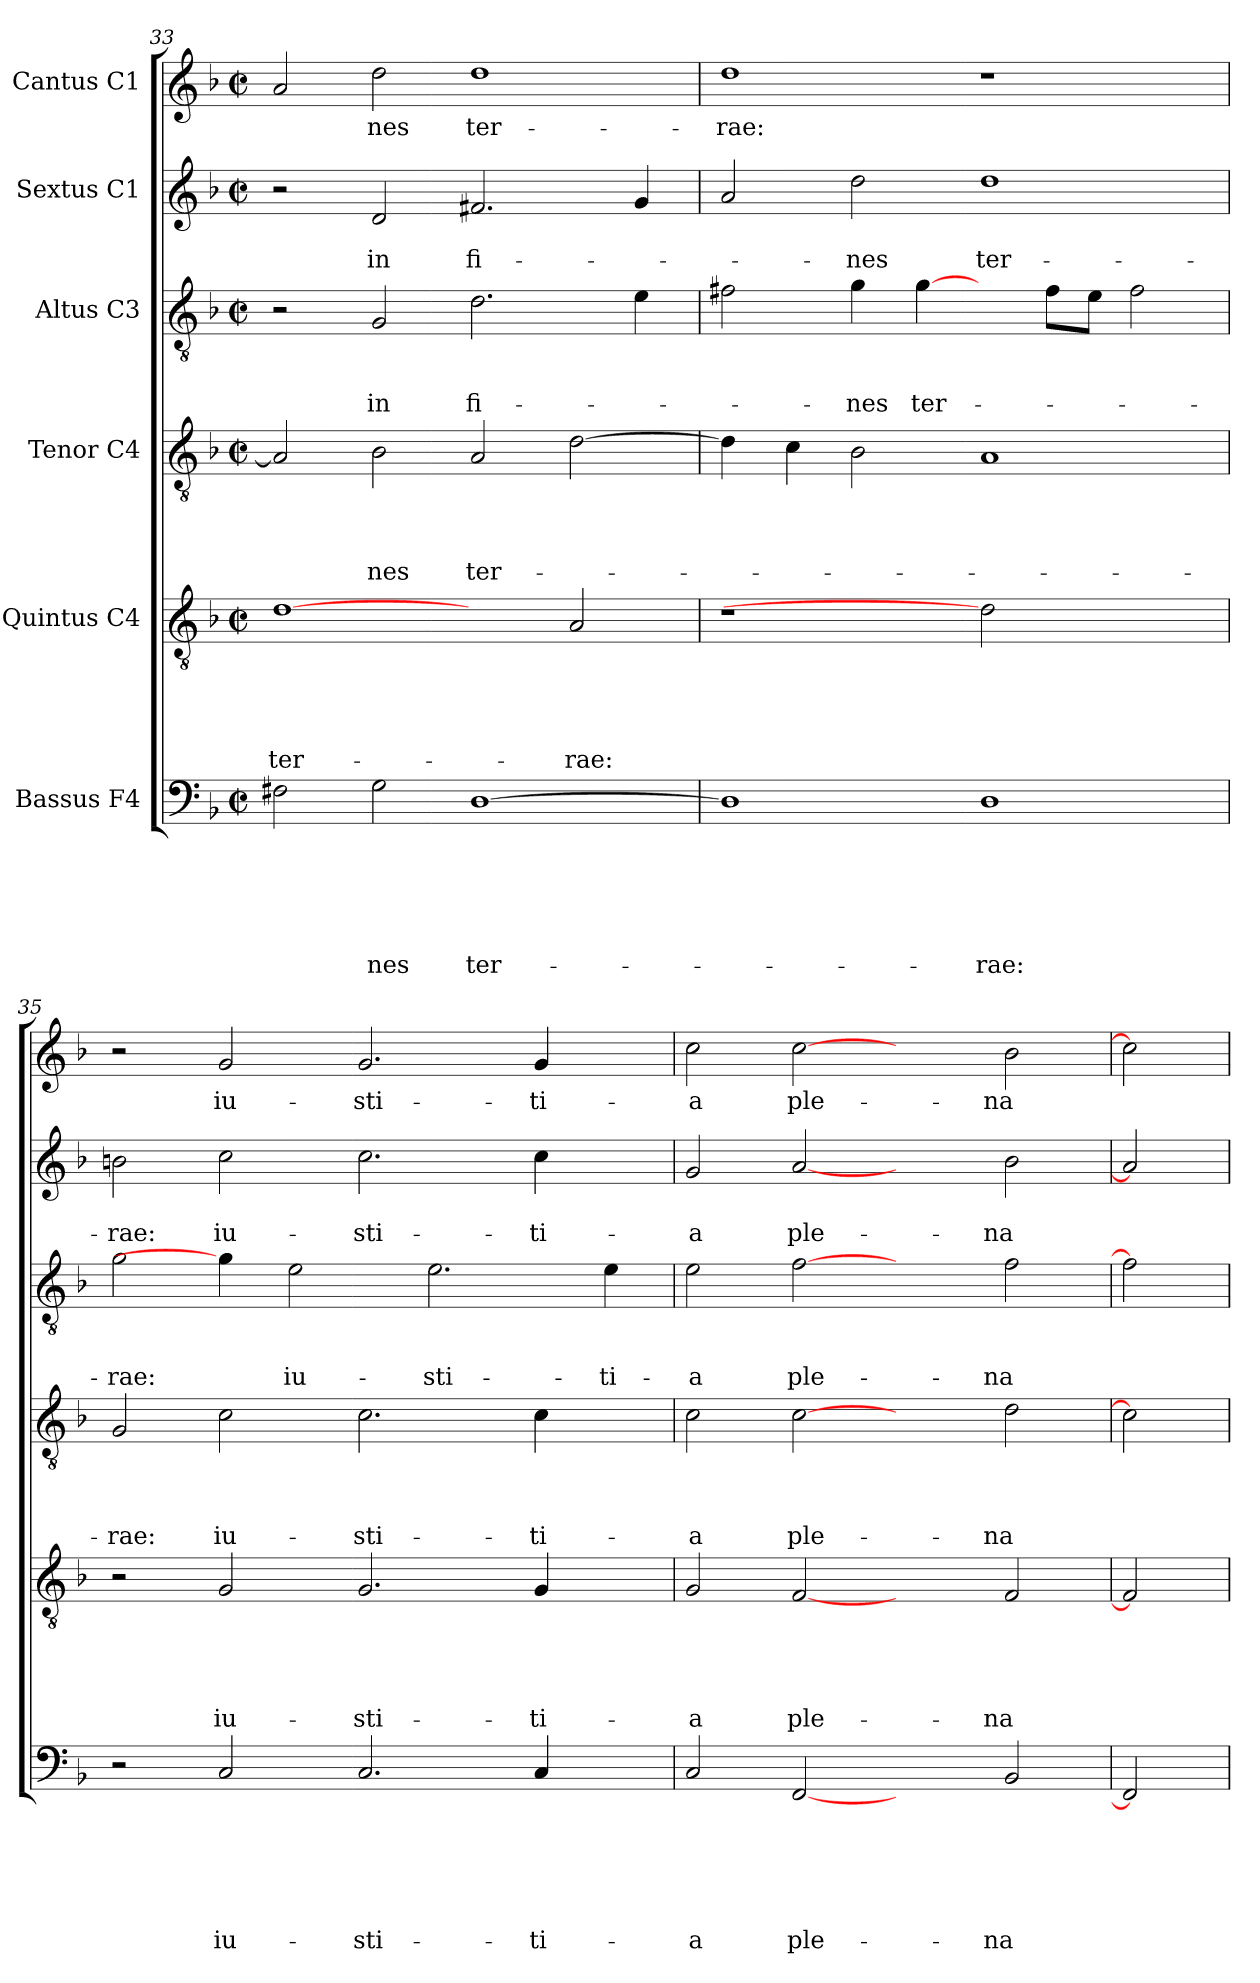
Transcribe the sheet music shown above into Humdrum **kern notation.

**kern	**text	**text	**text	**text	**text	**text	**kern	**text	**text	**text	**text	**text	**kern	**text	**text	**text	**text	**kern	**text	**text	**text	**kern	**text	**text	**kern	**text
*part6	*part6	*part6	*part6	*part6	*part6	*part6	*part5	*part5	*part5	*part5	*part5	*part5	*part4	*part4	*part4	*part4	*part4	*part3	*part3	*part3	*part3	*part2	*part2	*part2	*part1	*part1
*staff6	*staff6	*staff6	*staff6	*staff6	*staff6	*staff6	*staff5	*staff5	*staff5	*staff5	*staff5	*staff5	*staff4	*staff4	*staff4	*staff4	*staff4	*staff3	*staff3	*staff3	*staff3	*staff2	*staff2	*staff2	*staff1	*staff1
*I"Bassus F4	*	*	*	*	*	*	*I"Quintus C4	*	*	*	*	*	*I"Tenor C4	*	*	*	*	*I"Altus C3	*	*	*	*I"Sextus C1	*	*	*I"Cantus C1	*
*clefF4	*	*	*	*	*	*	*clefGv2	*	*	*	*	*	*clefGv2	*	*	*	*	*clefGv2	*	*	*	*clefG2	*	*	*clefG2	*
*k[b-]	*	*	*	*	*	*	*k[b-]	*	*	*	*	*	*k[b-]	*	*	*	*	*k[b-]	*	*	*	*k[b-]	*	*	*k[b-]	*
*F:	*	*	*	*	*	*	*F:	*	*	*	*	*	*F:	*	*	*	*	*F:	*	*	*	*F:	*	*	*F:	*
*M2/2	*	*	*	*	*	*	*M2/2	*	*	*	*	*	*M2/2	*	*	*	*	*M2/2	*	*	*	*M2/2	*	*	*M2/2	*
*met(c|)	*	*	*	*	*	*	*met(c|)	*	*	*	*	*	*met(c|)	*	*	*	*	*met(c|)	*	*	*	*met(c|)	*	*	*met(c|)	*
=33	=33	=33	=33	=33	=33	=33	=33	=33	=33	=33	=33	=33	=33	=33	=33	=33	=33	=33	=33	=33	=33	=33	=33	=33	=33	=33
!	!	!	!	!	!	!	!	!	!	!	!	!LO:LY:b	!	!	!	!	!	!	!	!	!	!	!	!	!	!
2F#X\	.	.	.	.	.	.	[1d	.	.	.	.	ter-	2A/]	.	.	.	.	2r	.	.	.	2r	.	.	2a/	.
!	!	!	!	!	!	!LO:LY:b	!	!	!	!	!	!	!	!	!	!	!LO:LY:b	!	!	!	!LO:LY:b	!	!	!LO:LY:b	!	!LO:LY:b
2G\	.	.	.	.	.	-nes	.	.	.	.	.	.	2B-\	.	.	.	-nes	2G/	.	.	in	2d/	.	in	2dd\	-nes
!	!	!	!	!	!	!LO:LY:b	!	!	!	!	!	!	!	!	!	!	!LO:LY:b	!	!	!	!LO:LY:b	!	!	!LO:LY:b	!	!LO:LY:b
[1D	.	.	.	.	.	ter-	2ryy	.	.	.	.	.	2A/	.	.	.	ter-	2.d\	.	.	fi-	2.f#X/	.	fi-	1dd	ter-
!	!	!	!	!	!	!	!	!	!	!	!	!LO:LY:b	!	!	!	!	!	!	!	!	!	!	!	!	!	!
.	.	.	.	.	.	.	2A/	.	.	.	.	-rae:	[2d\	.	.	.	.	.	.	.	.	.	.	.	.	.
.	.	.	.	.	.	.	.	.	.	.	.	.	.	.	.	.	.	4e\	.	.	.	4g/	.	.	.	.
=34	=34	=34	=34	=34	=34	=34	=34	=34	=34	=34	=34	=34	=34	=34	=34	=34	=34	=34	=34	=34	=34	=34	=34	=34	=34	=34
!	!	!	!	!	!	!	!	!	!	!	!	!	!	!	!	!	!	!	!	!	!	!	!	!	!	!LO:LY:b
1D]	.	.	.	.	.	.	1r	.	.	.	.	.	4d\]	.	.	.	.	2f#X\	.	.	.	2a/	.	.	1dd	-rae:
.	.	.	.	.	.	.	.	.	.	.	.	.	4c\	.	.	.	.	.	.	.	.	.	.	.	.	.
!	!	!	!	!	!	!	!	!	!	!	!	!	!	!	!	!	!	!	!	!	!LO:LY:b	!	!	!LO:LY:b	!	!
.	.	.	.	.	.	.	.	.	.	.	.	.	2B-\	.	.	.	.	4g\	.	.	-nes	2dd\	.	-nes	.	.
!	!	!	!	!	!	!	!	!	!	!	!	!	!	!	!	!	!	!	!	!	!LO:LY:b	!	!	!	!	!
.	.	.	.	.	.	.	.	.	.	.	.	.	.	.	.	.	.	[4g\	.	.	ter-	.	.	.	.	.
!	!	!	!	!	!	!LO:LY:b	!	!	!	!	!	!	!	!	!	!	!	!	!	!	!	!	!	!LO:LY:b	!	!
1D	.	.	.	.	.	-rae:	2d]	.	.	.	.	.	1A	.	.	.	.	4ryy	.	.	.	1dd	.	ter-	1r	.
.	.	.	.	.	.	.	.	.	.	.	.	.	.	.	.	.	.	8f#\L	.	.	.	.	.	.	.	.
.	.	.	.	.	.	.	.	.	.	.	.	.	.	.	.	.	.	8e\J	.	.	.	.	.	.	.	.
.	.	.	.	.	.	.	2ryy	.	.	.	.	.	.	.	.	.	.	2f#\	.	.	.	.	.	.	.	.
!!LO:PB:g=z
=35	=35	=35	=35	=35	=35	=35	=35	=35	=35	=35	=35	=35	=35	=35	=35	=35	=35	=35	=35	=35	=35	=35	=35	=35	=35	=35
!	!	!	!	!	!	!	!	!	!	!	!	!	!	!	!	!	!LO:LY:b	!	!	!	!LO:LY:b	!	!	!LO:LY:b	!	!
2r	.	.	.	.	.	.	2r	.	.	.	.	.	2G/	.	.	.	-rae:	2g\	.	.	-rae:	2bn\	.	-rae:	2r	.
!	!	!	!	!	!	!LO:LY:b	!	!	!	!	!	!LO:LY:b	!	!	!	!	!LO:LY:b	!	!	!	!	!	!	!LO:LY:b	!	!LO:LY:b
2C/	.	.	.	.	.	iu-	2G/	.	.	.	.	iu-	2c\	.	.	.	iu-	4g\]	.	.	.	2cc\	.	iu-	2g/	iu-
!	!	!	!	!	!	!	!	!	!	!	!	!	!	!	!	!	!	!	!	!	!LO:LY:b	!	!	!	!	!
.	.	.	.	.	.	.	.	.	.	.	.	.	.	.	.	.	.	2e\	.	.	iu-	.	.	.	.	.
!	!	!	!	!	!	!LO:LY:b	!	!	!	!	!	!LO:LY:b	!	!	!	!	!LO:LY:b	!	!	!	!	!	!	!LO:LY:b	!	!LO:LY:b
2.C/	.	.	.	.	.	-sti-	2.G/	.	.	.	.	-sti-	2.c\	.	.	.	-sti-	.	.	.	.	2.cc\	.	-sti-	2.g/	-sti-
!	!	!	!	!	!	!	!	!	!	!	!	!	!	!	!	!	!	!	!	!	!LO:LY:b	!	!	!	!	!
.	.	.	.	.	.	.	.	.	.	.	.	.	.	.	.	.	.	2.e\	.	.	-sti-	.	.	.	.	.
!	!	!	!	!	!	!LO:LY:b	!	!	!	!	!	!LO:LY:b	!	!	!	!	!LO:LY:b	!	!	!	!	!	!	!LO:LY:b	!	!LO:LY:b
4C/	.	.	.	.	.	-ti-	4G/	.	.	.	.	-ti-	4c\	.	.	.	-ti-	.	.	.	.	4cc\	.	-ti-	4g/	-ti-
!	!	!	!	!	!	!	!	!	!	!	!	!	!	!	!	!	!	!	!	!	!LO:LY:b	!	!	!	!	!
4ryy	.	.	.	.	.	.	4ryy	.	.	.	.	.	4ryy	.	.	.	.	4e\	.	.	-ti-	4ryy	.	.	4ryy	.
=36	=36	=36	=36	=36	=36	=36	=36	=36	=36	=36	=36	=36	=36	=36	=36	=36	=36	=36	=36	=36	=36	=36	=36	=36	=36	=36
!	!	!	!	!	!	!LO:LY:b	!	!	!	!	!	!LO:LY:b	!	!	!	!	!LO:LY:b	!	!	!	!LO:LY:b	!	!	!LO:LY:b	!	!LO:LY:b
2C/	.	.	.	.	.	-a	2G/	.	.	.	.	-a	2c\	.	.	.	-a	2e\	.	.	-a	2g/	.	-a	2cc\	-a
!	!	!	!	!	!	!LO:LY:b	!	!	!	!	!	!LO:LY:b	!	!	!	!	!LO:LY:b	!	!	!	!LO:LY:b	!	!	!LO:LY:b	!	!LO:LY:b
[2FF	.	.	.	.	.	ple-	[2F	.	.	.	.	ple-	[2c	.	.	.	ple-	[2f	.	.	ple-	[2a	.	ple-	[2cc	ple-
2ryy	.	.	.	.	.	.	2ryy	.	.	.	.	.	2ryy	.	.	.	.	2ryy	.	.	.	2ryy	.	.	2ryy	.
!	!	!	!	!	!	!LO:LY:b	!	!	!	!	!	!LO:LY:b	!	!	!	!	!LO:LY:b	!	!	!	!LO:LY:b	!	!	!LO:LY:b	!	!LO:LY:b
2BB-/	.	.	.	.	.	-na	2F/	.	.	.	.	-na	2d\	.	.	.	-na	2f\	.	.	-na	2b-\	.	-na	2b-\	-na
=37	=37	=37	=37	=37	=37	=37	=37	=37	=37	=37	=37	=37	=37	=37	=37	=37	=37	=37	=37	=37	=37	=37	=37	=37	=37	=37
2FF]	.	.	.	.	.	.	2F]	.	.	.	.	.	2c]	.	.	.	.	2f]	.	.	.	2a]	.	.	2cc]	.
=	=	=	=	=	=	=	=	=	=	=	=	=	=	=	=	=	=	=	=	=	=	=	=	=	=	=
*-	*-	*-	*-	*-	*-	*-	*-	*-	*-	*-	*-	*-	*-	*-	*-	*-	*-	*-	*-	*-	*-	*-	*-	*-	*-	*-
